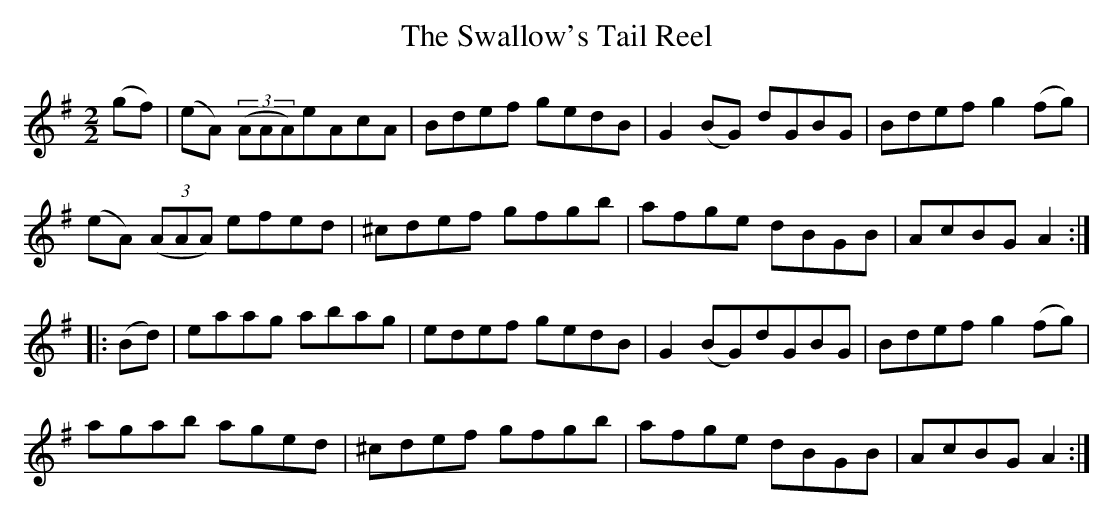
X:1
T:The Swallow's Tail Reel
BRENNAN Dec. 2002 (HTTP://WWW.SOSYOURMOM.COM)
M:2/2
L:1/8
K:G
(gf)|(eA)  ((3AAA)eAcA|Bdef gedB|G2(BG) dGBG|Bdef g2(fg)|
(eA)  ((3AAA) efed|^cdef gfgb|afge dBGB|AcBG A2:|
|:(Bd)|eaag abag|edef gedB|G2(BG)dGBG|Bdef g2(fg)|
agab aged|^cdef gfgb|afge dBGB|AcBG A2:|
